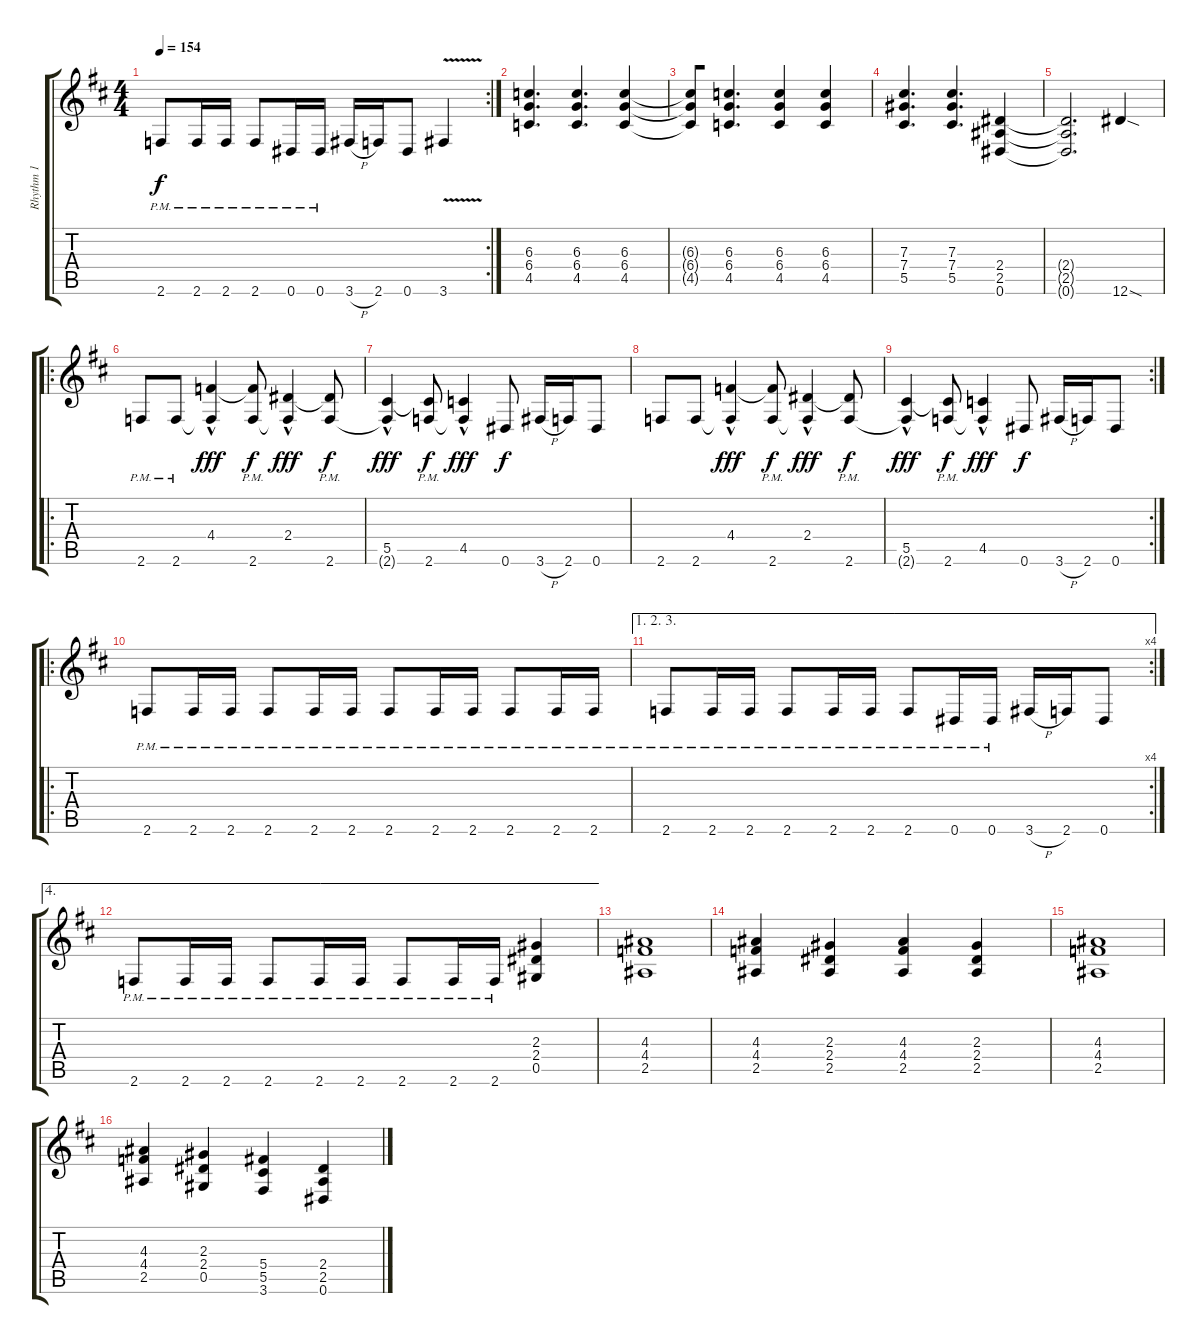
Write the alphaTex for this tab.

\track ("Rhythm 1" "Rhythm 1") {instrument distortionguitar}
\staff {score tabs}
\tuning (Eb4 Bb3 Gb3 Db3 Ab2 Eb2) {hide}
\rc 2
\ts (4 4)
\tempo 154
\clef g2
\ks d
2.6{pm}.8{dy f} 2.6{pm}.16 2.6{pm}.16 2.6{pm}.8 0.6{pm}.16 0.6{pm}.16 3.6{h}.16 2.6.16 0.6.8 3.6{v}.4 |
(6.3 6.4 4.5).4{d} (6.3 6.4 4.5).4{d} (6.3 6.4 4.5).4 |
(6.3{t} 6.4{t} 4.5{t}).8{beam merge} (6.3 6.4 4.5).4{d beam merge} (6.3 6.4 4.5).4{beam merge} (6.3 6.4 4.5).4 |
(7.3 7.4 5.5).4{d} (7.3 7.4 5.5).4{d} (2.4 2.5 0.6).4 |
(2.4{t} 2.5{t} 0.6{t}).2{d} 12.6{sod}.4 |
\ro
2.6{pm}.8 2.6{pm}.8 (4.4{hac} 2.6{t}).4{dy fff} (4.4{pm t} 2.6{pm}).8{dy f} (2.4{hac} 2.6{t}).4{dy fff} (2.4{pm t} 2.6{pm}).8{dy f} |
(5.5{hac} 2.6{t}).4{dy fff} (5.5{pm t} 2.6{pm}).8{dy f} (4.5{hac} 2.6{t}).4{dy fff} 0.6.8{dy f} 3.6{h}.16 2.6.16 0.6.8 |
2.6.8 2.6.8 (4.4{hac} 2.6{t}).4{dy fff} (4.4{pm t} 2.6{pm}).8{dy f} (2.4{hac} 2.6{t}).4{dy fff} (2.4{pm t} 2.6{pm}).8{dy f} |
\rc 2
(5.5{hac} 2.6{t}).4{dy fff} (5.5{pm t} 2.6{pm}).8{dy f} (4.5{hac} 2.6{t}).4{dy fff} 0.6.8{dy f} 3.6{h}.16 2.6.16 0.6.8 |
\ro
2.6{pm}.8 2.6{pm}.16 2.6{pm}.16 2.6{pm}.8 2.6{pm}.16 2.6{pm}.16 2.6{pm}.8 2.6{pm}.16 2.6{pm}.16 2.6{pm}.8 2.6{pm}.16 2.6{pm}.16 |
\ae (1 2 3)
\rc 4
2.6{pm}.8 2.6{pm}.16 2.6{pm}.16 2.6{pm}.8 2.6{pm}.16 2.6{pm}.16 2.6{pm}.8 0.6{pm}.16 0.6{pm}.16 3.6{h}.16 2.6.16 0.6.8 |
\ae 4
2.6{pm}.8 2.6{pm}.16 2.6{pm}.16 2.6{pm}.8 2.6{pm}.16 2.6{pm}.16 2.6{pm}.8 2.6{pm}.16 2.6{pm}.16 (2.3 2.4 0.5).4 |
(4.3 4.4 2.5).1 |
(4.3 4.4 2.5).4 (2.3 2.4 2.5).4 (4.3 4.4 2.5).4 (2.3 2.4 2.5).4 |
(4.3 4.4 2.5).1 |
(4.3 4.4 2.5).4 (2.3 2.4 0.5).4 (5.4 5.5 3.6).4 (2.4 2.5 0.6).4
